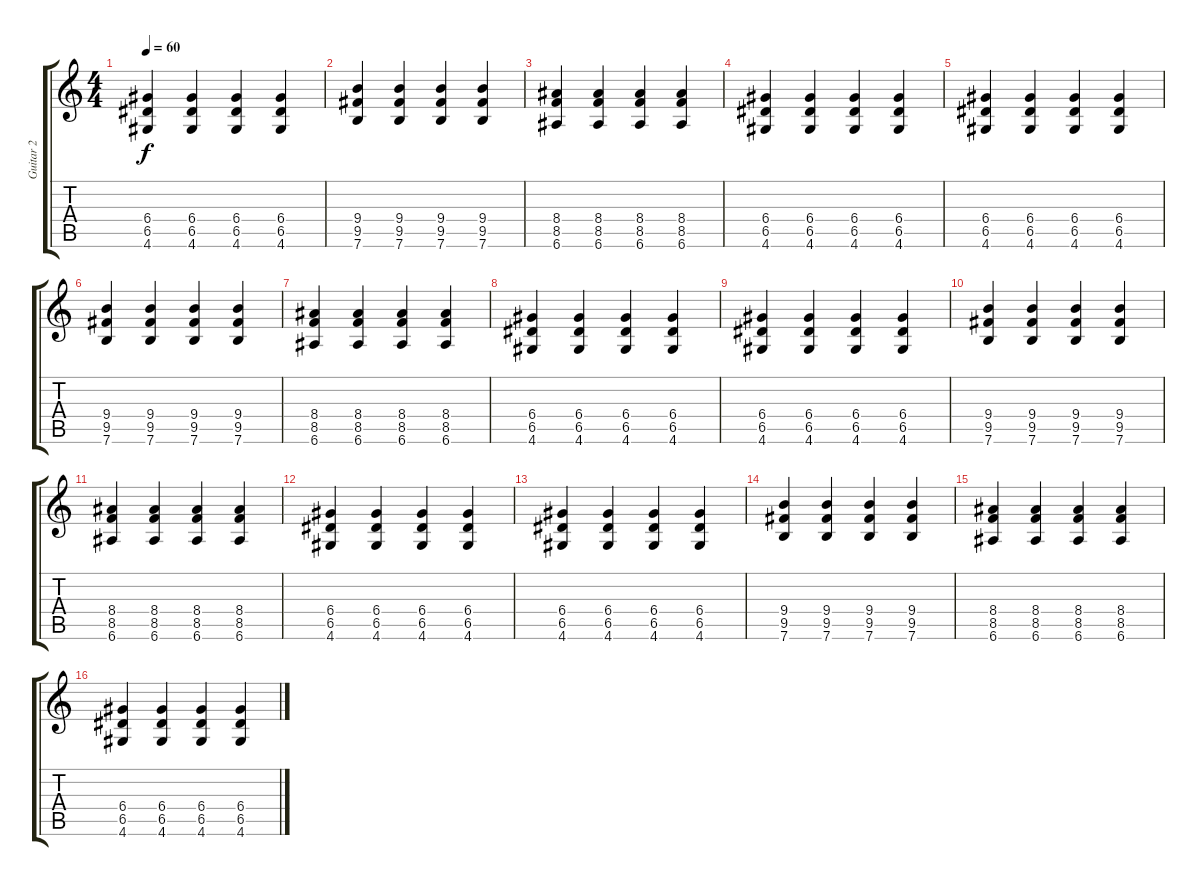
\track ("Guitar 2" "Guitar 2") {instrument overdrivenguitar}
\staff {score tabs}
\tuning (E4 B3 G3 D3 A2 E2) {hide}
\ts (4 4)
\tempo 60
\clef g2
\ks c
(6.4 6.5 4.6).4{dy f volume 13 balance 5} (6.4 6.5 4.6).4 (6.4 6.5 4.6).4 (6.4 6.5 4.6).4 |
(9.4 9.5 7.6).4 (9.4 9.5 7.6).4 (9.4 9.5 7.6).4 (9.4 9.5 7.6).4 |
(8.4 8.5 6.6).4 (8.4 8.5 6.6).4 (8.4 8.5 6.6).4 (8.4 8.5 6.6).4 |
(6.4 6.5 4.6).4 (6.4 6.5 4.6).4 (6.4 6.5 4.6).4 (6.4 6.5 4.6).4 |
(6.4 6.5 4.6).4{volume 13 balance 5} (6.4 6.5 4.6).4 (6.4 6.5 4.6).4 (6.4 6.5 4.6).4 |
(9.4 9.5 7.6).4 (9.4 9.5 7.6).4 (9.4 9.5 7.6).4 (9.4 9.5 7.6).4 |
(8.4 8.5 6.6).4 (8.4 8.5 6.6).4 (8.4 8.5 6.6).4 (8.4 8.5 6.6).4 |
(6.4 6.5 4.6).4 (6.4 6.5 4.6).4 (6.4 6.5 4.6).4 (6.4 6.5 4.6).4 |
(6.4 6.5 4.6).4{volume 13 balance 5} (6.4 6.5 4.6).4 (6.4 6.5 4.6).4 (6.4 6.5 4.6).4 |
(9.4 9.5 7.6).4 (9.4 9.5 7.6).4 (9.4 9.5 7.6).4 (9.4 9.5 7.6).4 |
(8.4 8.5 6.6).4 (8.4 8.5 6.6).4 (8.4 8.5 6.6).4 (8.4 8.5 6.6).4 |
(6.4 6.5 4.6).4 (6.4 6.5 4.6).4 (6.4 6.5 4.6).4 (6.4 6.5 4.6).4 |
(6.4 6.5 4.6).4{volume 13 balance 5} (6.4 6.5 4.6).4 (6.4 6.5 4.6).4 (6.4 6.5 4.6).4 |
(9.4 9.5 7.6).4 (9.4 9.5 7.6).4 (9.4 9.5 7.6).4 (9.4 9.5 7.6).4 |
(8.4 8.5 6.6).4 (8.4 8.5 6.6).4 (8.4 8.5 6.6).4 (8.4 8.5 6.6).4 |
(6.4 6.5 4.6).4 (6.4 6.5 4.6).4 (6.4 6.5 4.6).4 (6.4 6.5 4.6).4
